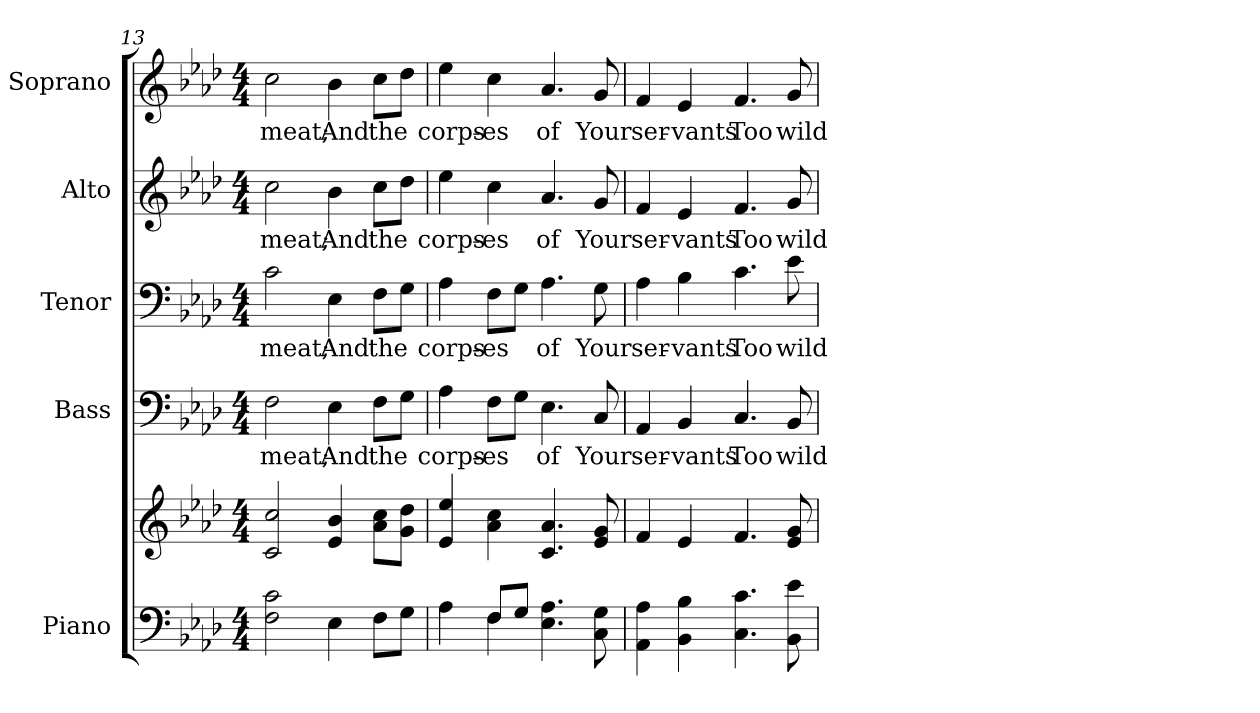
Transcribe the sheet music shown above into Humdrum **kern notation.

**kern	**kern	**kern	**text	**kern	**text	**kern	**text	**kern	**text
*part5	*part5	*part4	*part4	*part3	*part3	*part2	*part2	*part1	*part1
*staff6	*staff5	*staff4	*staff4	*staff3	*staff3	*staff2	*staff2	*staff1	*staff1
*I"Piano	*	*I"Bass	*	*I"Tenor	*	*I"Alto	*	*I"Soprano	*
*I'Pno.	*	*I'B.	*	*I'T.	*	*I'A.	*	*I'S.	*
!!LO:PB:g=z
*clefF4	*clefG2	*clefF4	*	*clefF4	*	*clefG2	*	*clefG2	*
*k[b-e-a-d-]	*k[b-e-a-d-]	*k[b-e-a-d-]	*	*k[b-e-a-d-]	*	*k[b-e-a-d-]	*	*k[b-e-a-d-]	*
*A-:	*A-:	*A-:	*	*A-:	*	*A-:	*	*A-:	*
*M4/4	*M4/4	*M4/4	*	*M4/4	*	*M4/4	*	*M4/4	*
=13	=13	=13	=13	=13	=13	=13	=13	=13	=13
!	!	!	!LO:LY:b:color=#000000	!	!	!	!	!	!
!	!	!	!	!	!LO:LY:b:color=#000000	!	!	!	!
!	!	!	!	!	!	!	!LO:LY:b:color=#000000	!	!
!	!	!	!	!	!	!	!	!	!LO:LY:b:color=#000000
2Fi\ 2ci	2ci/ 2cci	2Fi\	meat;	2ci\	meat;	2cci\	meat;	2cci\	meat;
!	!	!	!LO:LY:b:color=#000000	!	!	!	!	!	!
!	!	!	!	!	!LO:LY:b:color=#000000	!	!	!	!
!	!	!	!	!	!	!	!LO:LY:b:color=#000000	!	!
!	!	!	!	!	!	!	!	!	!LO:LY:b:color=#000000
4E-i\	4e-i/ 4b-i	4E-i\	And	4E-i\	And	4b-i\	And	4b-i\	And
!	!	!	!LO:LY:b:color=#000000	!	!	!	!	!	!
!	!	!	!	!	!LO:LY:b:color=#000000	!	!	!	!
!	!	!	!	!	!	!	!LO:LY:b:color=#000000	!	!
!	!	!	!	!	!	!	!	!	!LO:LY:b:color=#000000
8Fi\L	8a-i\ 8cciL	8Fi\L	the	8Fi\L	the	8cci\L	the	8cci\L	the
8Gi\J	8gi\ 8dd-iJ	8Gi\J	.	8Gi\J	.	8dd-i\J	.	8dd-i\J	.
=14	=14	=14	=14	=14	=14	=14	=14	=14	=14
*^	*	*	*	*	*	*	*	*	*
!	!	!	!	!LO:LY:b:color=#000000	!	!	!	!	!	!
!	!	!	!	!	!	!LO:LY:b:color=#000000	!	!	!	!
!	!	!	!	!	!	!	!	!LO:LY:b:color=#000000	!	!
!	!	!	!	!	!	!	!	!	!	!LO:LY:b:color=#000000
4A-i\	4ryy	4e-i/ 4ee-i	4A-i\	corps-	4A-i\	corps-	4ee-i\	corps-	4ee-i\	corps-
!	!	!	!	!LO:LY:b:color=#000000	!	!	!	!	!	!
!	!	!	!	!	!	!LO:LY:b:color=#000000	!	!	!	!
!	!	!	!	!	!	!	!	!LO:LY:b:color=#000000	!	!
!	!	!	!	!	!	!	!	!	!	!LO:LY:b:color=#000000
8Fi/L	4Fi\	4a-i\ 4cci	8Fi\L	-es	8Fi\L	-es	4cci\	-es	4cci\	-es
8Gi/J	.	.	8Gi\J	.	8Gi\J	.	.	.	.	.
!	!	!	!	!LO:LY:b:color=#000000	!	!	!	!	!	!
!	!	!	!	!	!	!LO:LY:b:color=#000000	!	!	!	!
!	!	!	!	!	!	!	!	!LO:LY:b:color=#000000	!	!
!	!	!	!	!	!	!	!	!	!	!LO:LY:b:color=#000000
4.E-i\ 4.A-i	2ryy	4.ci/ 4.a-i	4.E-i\	of	4.A-i\	of	4.a-i/	of	4.a-i/	of
!	!	!	!	!LO:LY:b:color=#000000	!	!	!	!	!	!
!	!	!	!	!	!	!LO:LY:b:color=#000000	!	!	!	!
!	!	!	!	!	!	!	!	!LO:LY:b:color=#000000	!	!
!	!	!	!	!	!	!	!	!	!	!LO:LY:b:color=#000000
8Ci\ 8Gi	.	8e-i/ 8gi	8Ci/	Your	8Gi\	Your	8gi/	Your	8gi/	Your
*v	*v	*	*	*	*	*	*	*	*	*
=15	=15	=15	=15	=15	=15	=15	=15	=15	=15
!	!	!	!LO:LY:b:color=#000000	!	!	!	!	!	!
!	!	!	!	!	!LO:LY:b:color=#000000	!	!	!	!
!	!	!	!	!	!	!	!LO:LY:b:color=#000000	!	!
!	!	!	!	!	!	!	!	!	!LO:LY:b:color=#000000
4AA-i\ 4A-i	4fi/	4AA-i/	ser-	4A-i\	ser-	4fi/	ser-	4fi/	ser-
!	!	!	!LO:LY:b:color=#000000	!	!	!	!	!	!
!	!	!	!	!	!LO:LY:b:color=#000000	!	!	!	!
!	!	!	!	!	!	!	!LO:LY:b:color=#000000	!	!
!	!	!	!	!	!	!	!	!	!LO:LY:b:color=#000000
4BB-i\ 4B-i	4e-i/	4BB-i/	-vants	4B-i\	-vants	4e-i/	-vants	4e-i/	-vants
!	!	!	!LO:LY:b:color=#000000	!	!	!	!	!	!
!	!	!	!	!	!LO:LY:b:color=#000000	!	!	!	!
!	!	!	!	!	!	!	!LO:LY:b:color=#000000	!	!
!	!	!	!	!	!	!	!	!	!LO:LY:b:color=#000000
4.Ci\ 4.ci	4.fi/	4.Ci/	Too	4.ci\	Too	4.fi/	Too	4.fi/	Too
!	!	!	!LO:LY:b:color=#000000	!	!	!	!	!	!
!	!	!	!	!	!LO:LY:b:color=#000000	!	!	!	!
!	!	!	!	!	!	!	!LO:LY:b:color=#000000	!	!
!	!	!	!	!	!	!	!	!	!LO:LY:b:color=#000000
8BB-i\ 8e-i	8e-i/ 8gi	8BB-i/	wild	8e-i\	wild	8gi/	wild	8gi/	wild
=	=	=	=	=	=	=	=	=	=
*-	*-	*-	*-	*-	*-	*-	*-	*-	*-
